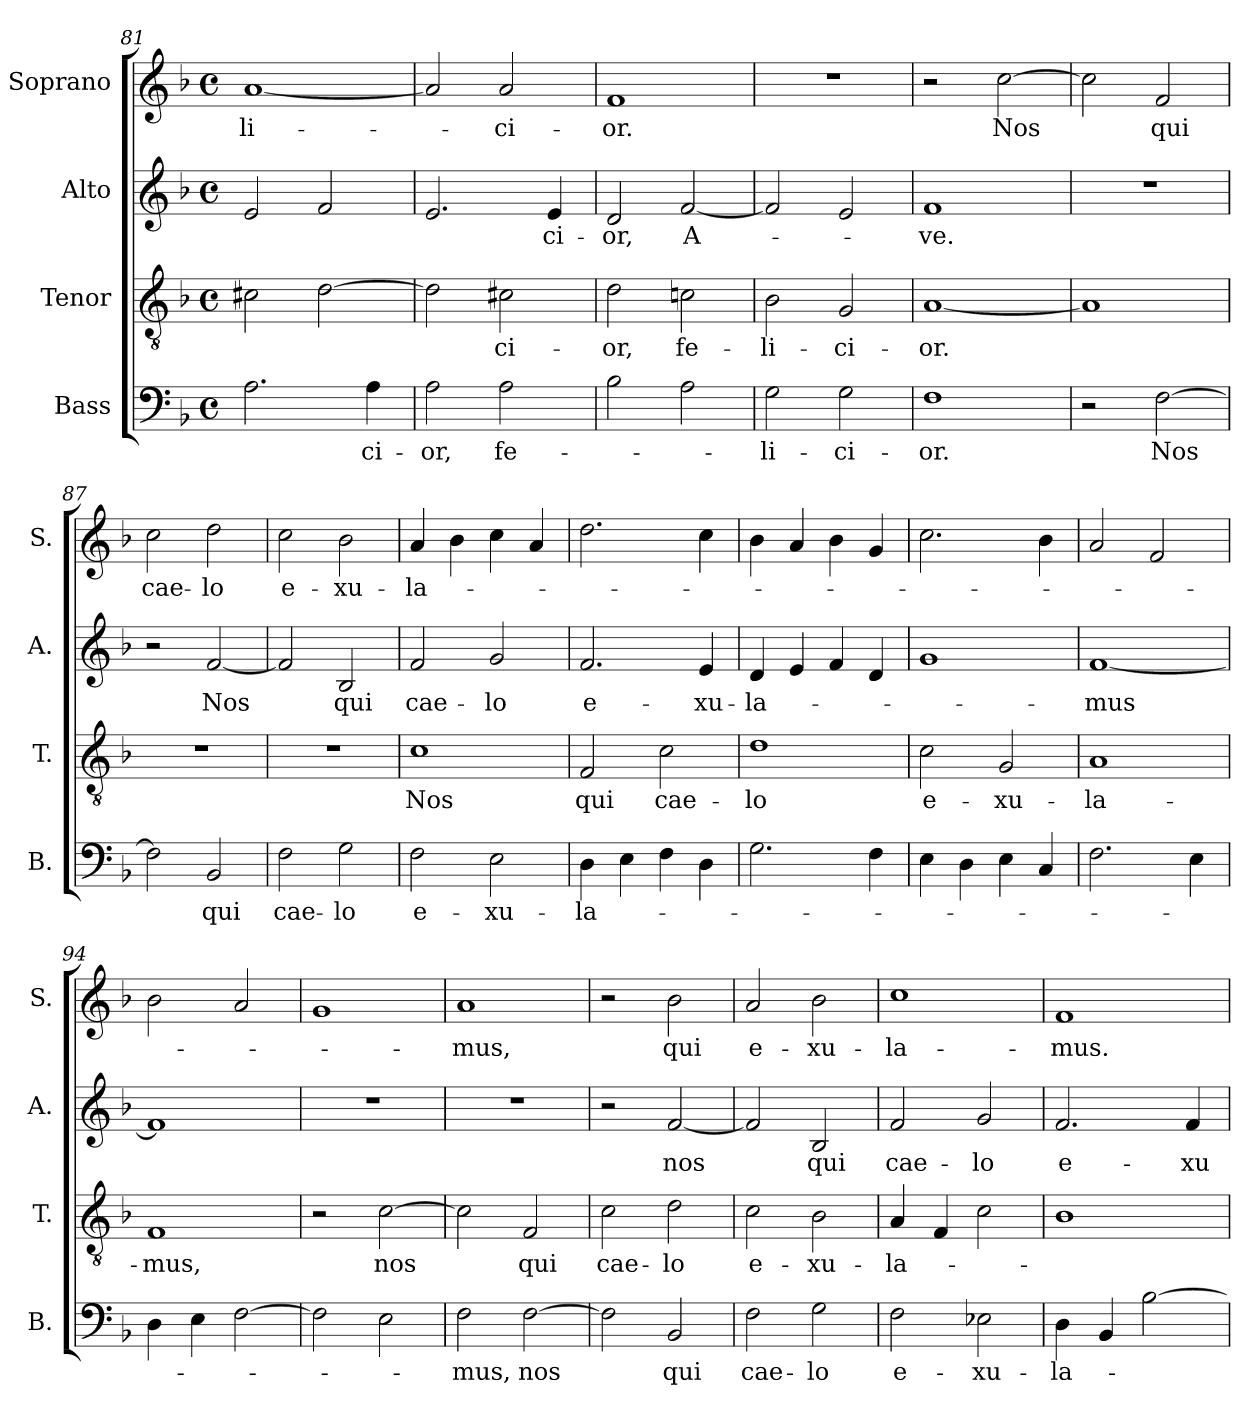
**kern	**text	**kern	**text	**kern	**text	**kern	**text
*part4	*part4	*part3	*part3	*part2	*part2	*part1	*part1
*staff4	*staff4	*staff3	*staff3	*staff2	*staff2	*staff1	*staff1
*I"Bass	*	*I"Tenor	*	*I"Alto	*	*I"Soprano	*
*I'B.	*	*I'T.	*	*I'A.	*	*I'S.	*
*clefF4	*	*clefGv2	*	*clefG2	*	*clefG2	*
*ITrd7c12	*	*ITrd7c12	*	*	*	*	*
*k[b-]	*	*k[b-]	*	*k[b-]	*	*k[b-]	*
*F:	*	*F:	*	*F:	*	*F:	*
*M4/4	*	*M4/4	*	*M4/4	*	*M4/4	*
*met(c)	*	*met(c)	*	*met(c)	*	*met(c)	*
=81	=81	=81	=81	=81	=81	=81	=81
!	!	!	!	!	!	!	!LO:LY:b
2.AA\	.	2C#X\	.	2e/	.	[1a	-li-
.	.	[2D\	.	2f/	.	.	.
!	!LO:LY:b	!	!	!	!	!	!
4AA\	-ci-	.	.	.	.	.	.
=82	=82	=82	=82	=82	=82	=82	=82
!	!LO:LY:b	!	!	!	!	!	!
2AA\	-or,	2D\]	.	2.e/	.	2a/]	.
!	!LO:LY:b	!	!LO:LY:b	!	!	!	!LO:LY:b
2AA\	fe-	2C#X\	-ci-	.	.	2a/	-ci-
!	!	!	!	!	!LO:LY:b	!	!
.	.	.	.	4e/	-ci-	.	.
=83	=83	=83	=83	=83	=83	=83	=83
!	!	!	!LO:LY:b	!	!LO:LY:b	!	!LO:LY:b
2BB-\	.	2D\	-or,	2d/	-or,	1f	-or.
!	!	!	!LO:LY:b	!	!LO:LY:b	!	!
2AA\	.	2Cn\	fe-	[2f/	A-	.	.
=84	=84	=84	=84	=84	=84	=84	=84
!	!LO:LY:b	!	!LO:LY:b	!	!	!	!
2GG\	-li-	2BB-\	-li-	2f/]	.	1r	.
!	!LO:LY:b	!	!LO:LY:b	!	!	!	!
2GG\	-ci-	2GG/	-ci-	2e/	.	.	.
!!LO:PB:g=z
=85	=85	=85	=85	=85	=85	=85	=85
!	!LO:LY:b	!	!LO:LY:b	!	!LO:LY:b	!	!
1FF	-or.	[1AA	-or.	1f	-ve.	2r	.
!	!	!	!	!	!	!	!LO:LY:b
.	.	.	.	.	.	[2cc\	Nos
=86	=86	=86	=86	=86	=86	=86	=86
*^	*	*	*	*	*	*	*
2r	2ryy	.	1AA]	.	1r	.	2cc\]	.
!	!	!LO:LY:b	!	!	!	!	!	!LO:LY:b
[2FF\	2ryy	Nos	.	.	.	.	2f/	qui
=87	=87	=87	=87	=87	=87	=87	=87	=87
!	!	!	!	!	!	!	!	!LO:LY:b
*v	*v	*	*	*	*	*	*	*
2FF\]	.	1r	.	2r	.	2cc\	cae-
!	!LO:LY:b	!	!	!	!LO:LY:b	!	!LO:LY:b
2BBB-/	qui	.	.	[2f/	Nos	2dd\	-lo
=88	=88	=88	=88	=88	=88	=88	=88
!	!LO:LY:b	!	!	!	!	!	!LO:LY:b
2FF\	cae-	1r	.	2f/]	.	2cc\	e-
!	!LO:LY:b	!	!	!	!LO:LY:b	!	!LO:LY:b
2GG\	-lo	.	.	2B-/	qui	2b-\	-xu-
=89	=89	=89	=89	=89	=89	=89	=89
!	!LO:LY:b	!	!LO:LY:b	!	!LO:LY:b	!	!LO:LY:b
2FF\	e-	1C	Nos	2f/	cae-	4a/	-la-
.	.	.	.	.	.	4b-\	.
!	!LO:LY:b	!	!	!	!LO:LY:b	!	!
2EE\	-xu-	.	.	2g/	-lo	4cc\	.
.	.	.	.	.	.	4a/	.
=90	=90	=90	=90	=90	=90	=90	=90
!	!LO:LY:b	!	!LO:LY:b	!	!LO:LY:b	!	!
4DD\	-la-	2FF/	qui	2.f/	e-	2.dd\	.
4EE\	.	.	.	.	.	.	.
!	!	!	!LO:LY:b	!	!	!	!
4FF\	.	2C\	cae-	.	.	.	.
!	!	!	!	!	!LO:LY:b	!	!
4DD\	.	.	.	4e/	-xu-	4cc\	.
=91	=91	=91	=91	=91	=91	=91	=91
!	!	!	!LO:LY:b	!	!LO:LY:b	!	!
2.GG\	.	1D	-lo	4d/	-la-	4b-\	.
.	.	.	.	4e/	.	4a/	.
.	.	.	.	4f/	.	4b-\	.
4FF\	.	.	.	4d/	.	4g/	.
!!LO:LB:g=z
=92	=92	=92	=92	=92	=92	=92	=92
!	!	!	!LO:LY:b	!	!	!	!
4EE\	.	2C\	e-	1g	.	2.cc\	.
4DD\	.	.	.	.	.	.	.
!	!	!	!LO:LY:b	!	!	!	!
4EE\	.	2GG/	-xu-	.	.	.	.
4CC/	.	.	.	.	.	4b-\	.
=93	=93	=93	=93	=93	=93	=93	=93
!	!	!	!LO:LY:b	!	!LO:LY:b	!	!
2.FF\	.	1AA	-la-	[1f	-mus	2a/	.
.	.	.	.	.	.	2f/	.
4EE\	.	.	.	.	.	.	.
=94	=94	=94	=94	=94	=94	=94	=94
!	!	!	!LO:LY:b	!	!	!	!
4DD\	.	1FF	-mus,	1f]	.	2b-\	.
4EE\	.	.	.	.	.	.	.
[2FF\	.	.	.	.	.	2a/	.
=95	=95	=95	=95	=95	=95	=95	=95
2FF\]	.	2r	.	1r	.	1g	.
!	!	!	!LO:LY:b	!	!	!	!
2EE\	.	[2C\	nos	.	.	.	.
=96	=96	=96	=96	=96	=96	=96	=96
!	!LO:LY:b	!	!	!	!	!	!LO:LY:b
2FF\	-mus,	2C\]	.	1r	.	1a	-mus,
!	!LO:LY:b	!	!LO:LY:b	!	!	!	!
[2FF\	nos	2FF/	qui	.	.	.	.
=97	=97	=97	=97	=97	=97	=97	=97
!	!	!	!LO:LY:b	!	!	!	!
2FF\]	.	2C\	cae-	2r	.	2r	.
!	!LO:LY:b	!	!LO:LY:b	!	!LO:LY:b	!	!LO:LY:b
2BBB-/	qui	2D\	-lo	[2f/	nos	2b-\	qui
=98	=98	=98	=98	=98	=98	=98	=98
!	!LO:LY:b	!	!LO:LY:b	!	!	!	!LO:LY:b
2FF\	cae-	2C\	e-	2f/]	.	2a/	e-
!	!LO:LY:b	!	!LO:LY:b	!	!LO:LY:b	!	!LO:LY:b
2GG\	-lo	2BB-\	-xu-	2B-/	qui	2b-\	-xu-
=99	=99	=99	=99	=99	=99	=99	=99
!	!LO:LY:b	!	!LO:LY:b	!	!LO:LY:b	!	!LO:LY:b
2FF\	e-	4AA/	-la-	2f/	cae-	1cc	-la-
.	.	4FF/	.	.	.	.	.
!	!LO:LY:b	!	!	!	!LO:LY:b	!	!
2EE-X\	-xu-	2C\	.	2g/	-lo	.	.
!!LO:LB:g=z
=100	=100	=100	=100	=100	=100	=100	=100
!	!LO:LY:b	!	!	!	!LO:LY:b	!	!LO:LY:b
4DD\	-la-	1BB-	.	2.f/	e-	1f	-mus.
4BBB-/	.	.	.	.	.	.	.
[2BB-\	.	.	.	.	.	.	.
!	!	!	!	!	!LO:LY:b	!	!
.	.	.	.	4f/	-xu-	.	.
=	=	=	=	=	=	=	=
*-	*-	*-	*-	*-	*-	*-	*-
